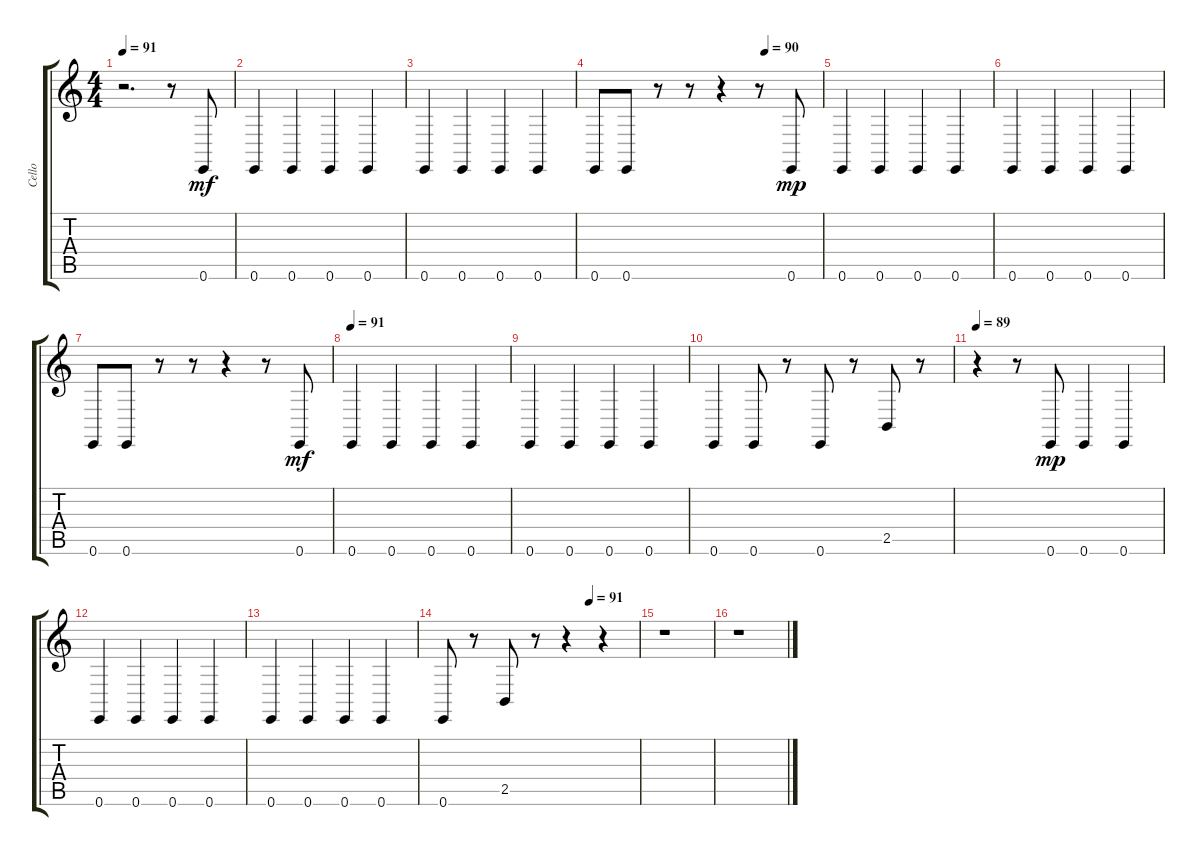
\track ("Cello" "Cello") {instrument cello}
\staff {score tabs}
\tuning (E4 B3 G3 D3 A2 E2) {hide}
\ts (4 4)
\tempo 91
\clef g2
\ks c
r.2{d dy mf instrument cello} r.8 0.6.8 |
0.6.4 0.6.4 0.6.4 0.6.4 |
0.6.4 0.6.4 0.6.4 0.6.4 |
\tempo (90 0.75)
0.6.8 0.6.8 r.8 r.8 r.4 r.8 0.6.8{dy mp} |
0.6.4 0.6.4 0.6.4 0.6.4 |
0.6.4 0.6.4 0.6.4 0.6.4 |
0.6.8 0.6.8 r.8 r.8 r.4 r.8 0.6.8{dy mf} |
\tempo 91
0.6.4 0.6.4 0.6.4 0.6.4 |
0.6.4 0.6.4 0.6.4 0.6.4 |
0.6.4 0.6.8 r.8 0.6.8 r.8 2.5.8 r.8 |
\tempo 89
r.4 r.8 0.6.8{dy mp} 0.6.4 0.6.4 |
0.6.4 0.6.4 0.6.4 0.6.4 |
0.6.4 0.6.4 0.6.4 0.6.4 |
\tempo (91 0.75)
0.6.8 r.8 2.5.8 r.8 r.4 r.4 |
r.1 |
r.1
